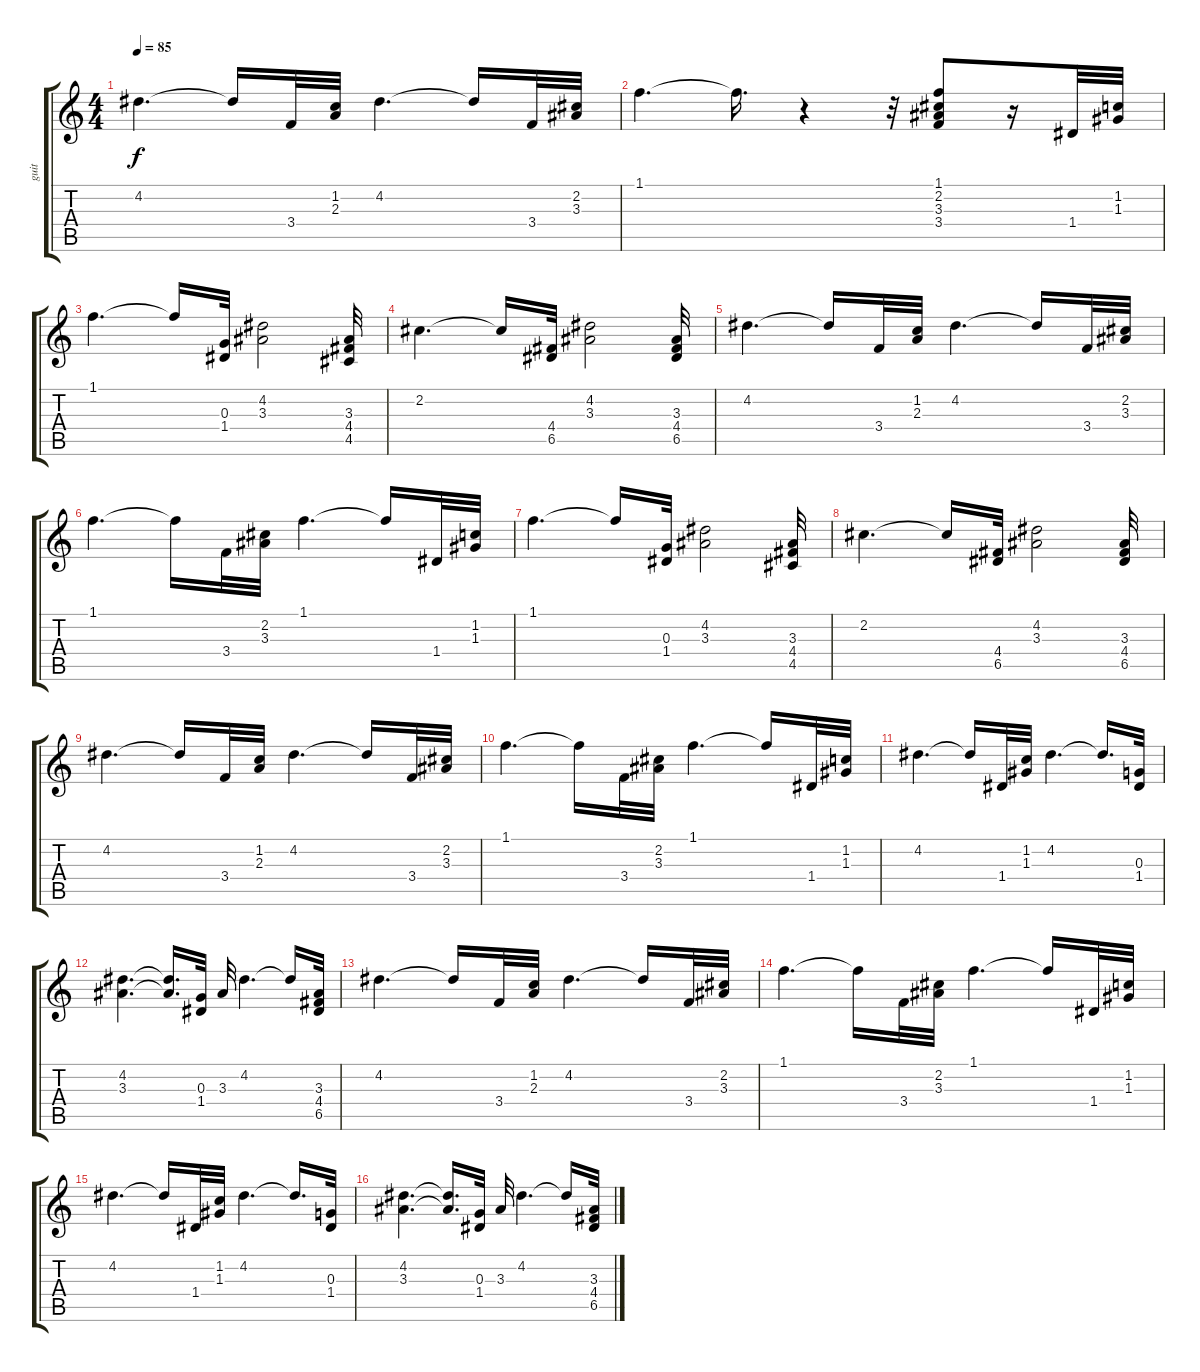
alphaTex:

\track ("guit" "guit") {instrument acousticguitarsteel}
\staff {score tabs}
\tuning (E4 B3 G3 D3 A2 E2) {hide}
\ts (4 4)
\tempo 85
\clef g2
\ks c
4.2.4{d dy f} 4.2{t}.16 3.4.32{volume 8 balance 16} (1.2 2.3).32 4.2.4{d} 4.2{t}.16 3.4.32{volume 10 balance 0} (2.2 3.3).32 |
1.1.4{d} 1.1{t}.16{d} r.4 r.32 (1.1 2.2 3.3 3.4).8{volume 8 balance 16} r.16 1.4.32{volume 10 balance 0} (1.2 1.3).32 |
1.1.4{d} 1.1{t}.16 (0.3 1.4).32{volume 8 balance 16} (4.2 3.3).2 (3.3 4.4 4.5).32{volume 10 balance 0} |
2.2.4{d} 2.2{t}.16 (4.4 6.5).32{volume 8 balance 16} (4.2 3.3).2 (3.3 4.4 6.5).32{volume 10 balance 0} |
4.2.4{d} 4.2{t}.16 3.4.32{volume 8 balance 16} (1.2 2.3).32 4.2.4{d} 4.2{t}.16 3.4.32{volume 10 balance 0} (2.2 3.3).32 |
1.1.4{d} 1.1{t}.16 3.4.32{volume 8 balance 16} (2.2 3.3).32 1.1.4{d} 1.1{t}.16 1.4.32{volume 10 balance 0} (1.2 1.3).32 |
1.1.4{d} 1.1{t}.16 (0.3 1.4).32{volume 8 balance 16} (4.2 3.3).2 (3.3 4.4 4.5).32{volume 10 balance 0} |
2.2.4{d} 2.2{t}.16 (4.4 6.5).32{volume 8 balance 16} (4.2 3.3).2 (3.3 4.4 6.5).32{volume 10 balance 0} |
4.2.4{d} 4.2{t}.16 3.4.32{volume 8 balance 16} (1.2 2.3).32 4.2.4{d} 4.2{t}.16 3.4.32{volume 10 balance 0} (2.2 3.3).32 |
1.1.4{d} 1.1{t}.16 3.4.32{volume 8 balance 16} (2.2 3.3).32 1.1.4{d} 1.1{t}.16 1.4.32{volume 10 balance 0} (1.2 1.3).32 |
4.2.4{d} 4.2{t}.16 1.4.32{volume 8 balance 16} (1.2 1.3).32 4.2.4{d} 4.2{t}.16{d} (0.3 1.4).32{volume 10 balance 0} |
(4.2 3.3).4{d} (4.2{t} 3.3{t}).16{d} (0.3 1.4).32{volume 8 balance 16} 3.3.32 4.2.4{d} 4.2{t}.16 (3.3 4.4 6.5).32{volume 10 balance 0} |
4.2.4{d} 4.2{t}.16 3.4.32{volume 8 balance 16} (1.2 2.3).32 4.2.4{d} 4.2{t}.16 3.4.32{volume 10 balance 0} (2.2 3.3).32 |
1.1.4{d} 1.1{t}.16 3.4.32{volume 8 balance 16} (2.2 3.3).32 1.1.4{d} 1.1{t}.16 1.4.32{volume 10 balance 0} (1.2 1.3).32 |
4.2.4{d} 4.2{t}.16 1.4.32{volume 8 balance 16} (1.2 1.3).32 4.2.4{d} 4.2{t}.16{d} (0.3 1.4).32{volume 10 balance 0} |
(4.2 3.3).4{d} (4.2{t} 3.3{t}).16{d} (0.3 1.4).32{volume 8 balance 16} 3.3.32 4.2.4{d} 4.2{t}.16 (3.3 4.4 6.5).32{volume 10 balance 0}
